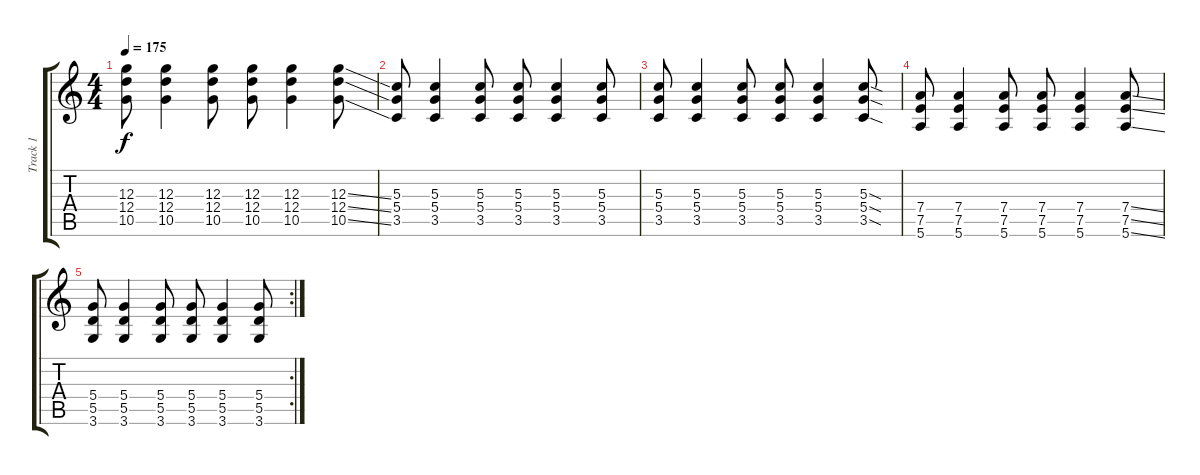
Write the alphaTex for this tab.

\track ("Track 1" "Track 1") {instrument overdrivenguitar}
\staff {score tabs}
\tuning (E4 B3 G3 D3 A2 E2) {hide}
\ts (4 4)
\tempo 175
\clef g2
\ks c
(12.3 12.4 10.5).8{dy f} (12.3 12.4 10.5).4 (12.3 12.4 10.5).8 (12.3 12.4 10.5).8 (12.3 12.4 10.5).4 (12.3{ss} 12.4{ss} 10.5{ss}).8 |
(5.3 5.4 3.5).8 (5.3 5.4 3.5).4 (5.3 5.4 3.5).8 (5.3 5.4 3.5).8 (5.3 5.4 3.5).4 (5.3 5.4 3.5).8 |
(5.3 5.4 3.5).8 (5.3 5.4 3.5).4 (5.3 5.4 3.5).8 (5.3 5.4 3.5).8 (5.3 5.4 3.5).4 (5.3{sod} 5.4{sod} 3.5{sod}).8 |
(7.4 7.5 5.6).8 (7.4 7.5 5.6).4 (7.4 7.5 5.6).8 (7.4 7.5 5.6).8 (7.4 7.5 5.6).4 (7.4{ss} 7.5{ss} 5.6{ss}).8 |
\rc 2
(5.4 5.5 3.6).8 (5.4 5.5 3.6).4 (5.4 5.5 3.6).8 (5.4 5.5 3.6).8 (5.4 5.5 3.6).4 (5.4 5.5 3.6).8
